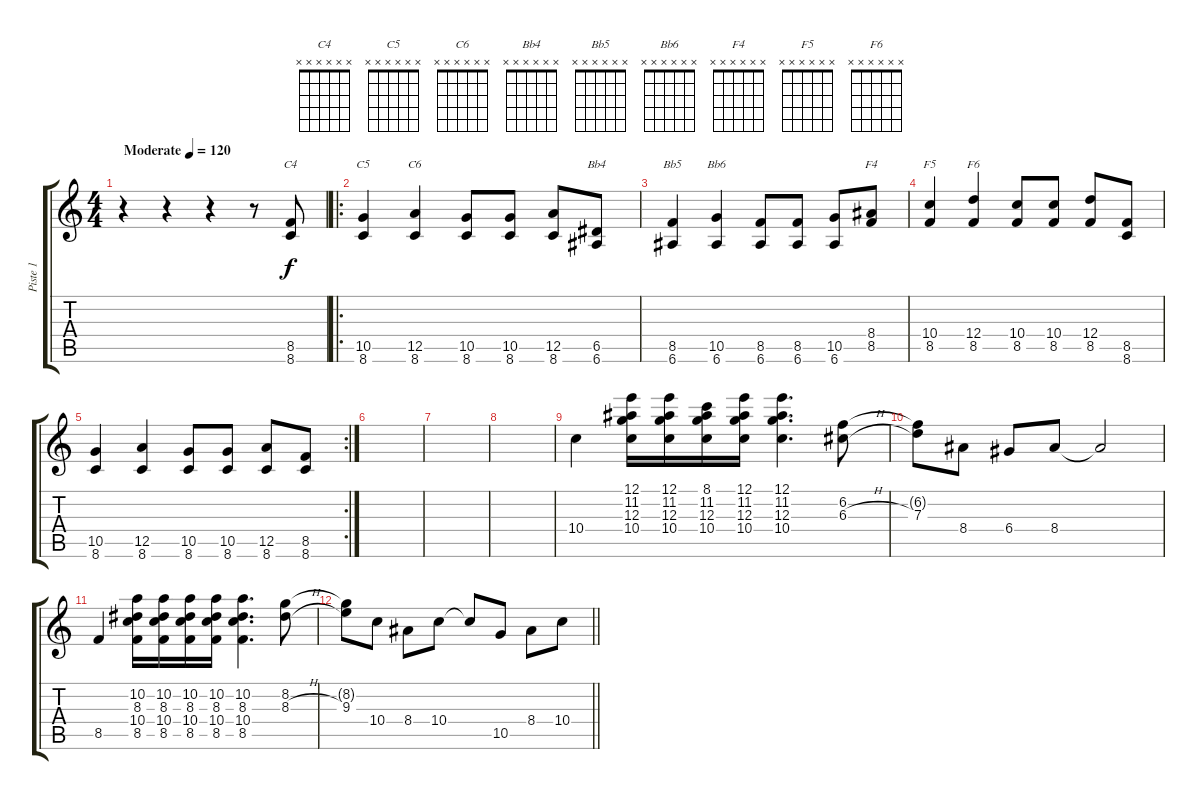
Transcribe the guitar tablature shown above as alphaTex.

\track ("Piste 1" "Piste 1") {instrument acousticguitarsteel}
\staff {score tabs}
\tuning (E4 B3 G3 D3 A2 E2) {hide}
\chord ("C4" x x x x x x)
\chord ("C5" x x x x x x)
\chord ("C6" x x x x x x)
\chord ("Bb4" x x x x x x)
\chord ("Bb5" x x x x x x)
\chord ("Bb6" x x x x x x)
\chord ("F4" x x x x x x)
\chord ("F5" x x x x x x)
\chord ("F6" x x x x x x)
\ts (4 4)
\tempo (120 "Moderate")
\clef g2
\ks c
r.4{dy f instrument acousticguitarsteel} r.4 r.4 r.8 (8.5 8.6).8{ch "C4"} |
\ro
(10.5 8.6).4{ch "C5"} (12.5 8.6).4{ch "C6"} (10.5 8.6).8 (10.5 8.6).8 (12.5 8.6).8 (6.5 6.6).8{ch "Bb4"} |
(8.5 6.6).4{ch "Bb5"} (10.5 6.6).4{ch "Bb6"} (8.5 6.6).8 (8.5 6.6).8 (10.5 6.6).8 (8.4 8.5).8{ch "F4"} |
(10.4 8.5).4{ch "F5"} (12.4 8.5).4{ch "F6"} (10.4 8.5).8 (10.4 8.5).8 (12.4 8.5).8 (8.5 8.6).8 |
\rc 2
(10.5 8.6).4 (12.5 8.6).4 (10.5 8.6).8 (10.5 8.6).8 (12.5 8.6).8 (8.5 8.6).8 |
|
|
|
10.4.4 (12.1 11.2 12.3 10.4).16 (12.1 11.2 12.3 10.4).16 (8.1 11.2 12.3 10.4).16 (12.1 11.2 12.3 10.4).16 (12.1 11.2 12.3 10.4).4{d} (6.2 6.3{h}).8 |
(6.2{t} 7.3).8 8.4.8 6.4.8 8.4.8 8.4{t}.2 |
8.5.4 (10.2 8.3 10.4 8.5).16 (10.2 8.3 10.4 8.5).16 (10.2 8.3 10.4 8.5).16 (10.2 8.3 10.4 8.5).16 (10.2 8.3 10.4 8.5).4{d} (8.2 8.3{h}).8 |
\barLineRight lightlight
(8.2{t} 9.3).8 10.4.8 8.4.8 10.4.8 10.4{t}.8 10.5.8 8.4.8 10.4.8
